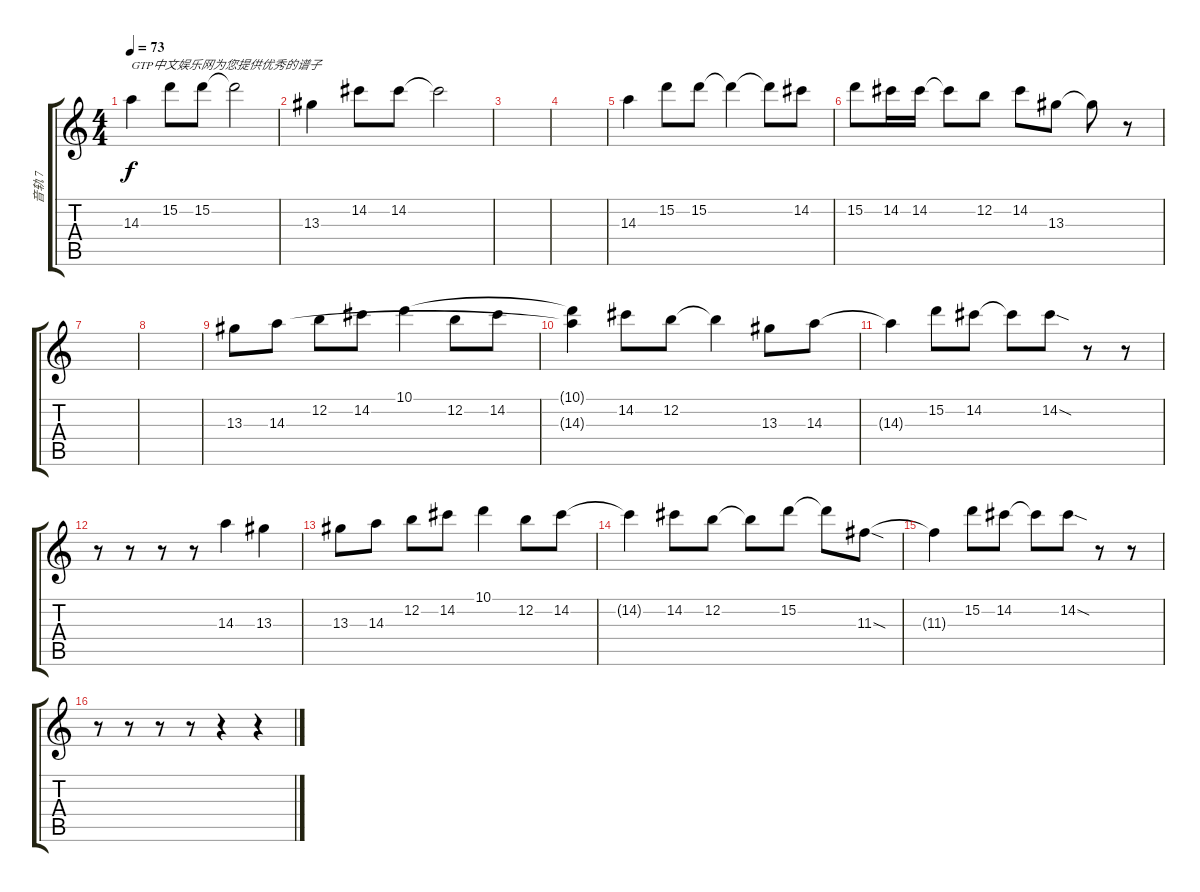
\track ("音轨 7" "音轨 7") {instrument overdrivenguitar}
\staff {score tabs}
\tuning (E4 B3 G3 D3 A2 E2) {hide}
\ts (4 4)
\tempo 73
\clef g2
\ks c
14.3.4{txt "GTP中文娱乐网为您提供优秀的谱子" dy f} 15.2.8 15.2.8 15.2{t}.2 |
13.3.4 14.2.8 14.2.8 14.2{t}.2 |
|
|
14.3.4 15.2.8 15.2.8 15.2{t}.4 15.2{t}.8 14.2.8 |
15.2.8 14.2.16 14.2.16 14.2{t}.8 12.2.8 14.2.8 13.3.8 13.3{t}.8 r.8 |
|
|
13.3.8 14.3.8 12.2.8 14.2.8 10.1.4 12.2.8 14.2.8 |
(10.1{t} 14.3{t}).4 14.2.8 12.2.8 12.2{t}.4 13.3.8 14.3.8 |
14.3{t}.4 15.2.8 14.2.8 14.2{t}.8 14.2{sod}.8 r.8 r.8 |
r.8 r.8 r.8 r.8 14.3.4 13.3.4 |
13.3.8 14.3.8 12.2.8 14.2.8 10.1.4 12.2.8 14.2.8 |
14.2{t}.4 14.2.8 12.2.8 12.2{t}.8 15.2.8 15.2{t}.8 11.3{sod}.8 |
11.3{t}.4 15.2.8 14.2.8 14.2{t}.8 14.2{sod}.8 r.8 r.8 |
r.8 r.8 r.8 r.8 r.4 r.4
